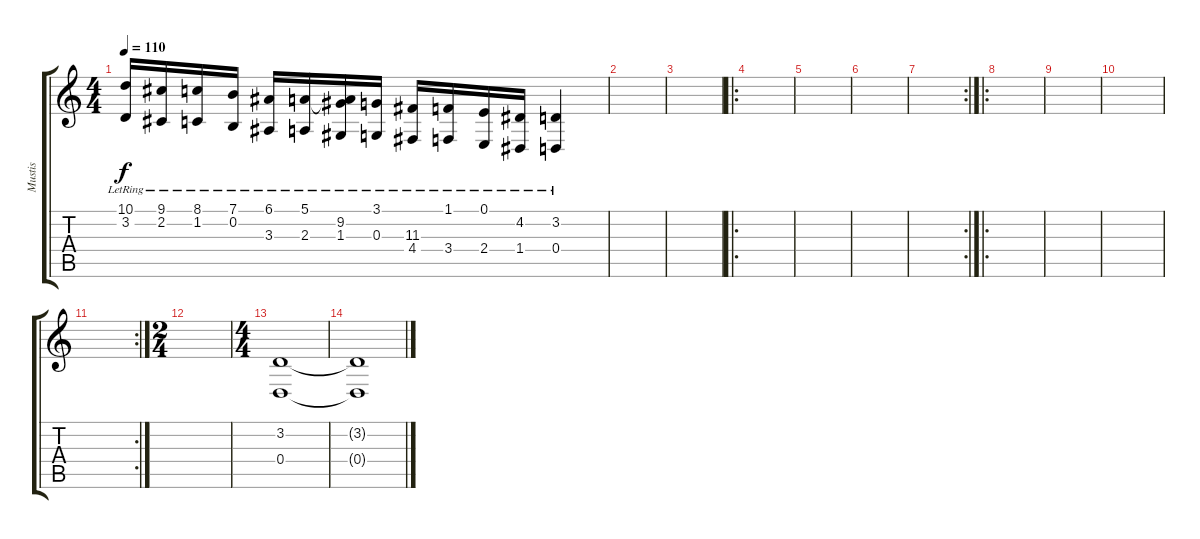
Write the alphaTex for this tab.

\track ("Mustis" "Mustis") {instrument acousticgrandpiano}
\staff {score tabs}
\tuning (E4 B3 G3 D3 A2 E2) {hide}
\ts (4 4)
\tempo 110
\clef g2
\ks c
(10.1{lr} 3.2{lr}).16{dy f} (9.1{lr} 2.2{lr}).16 (8.1{lr} 1.2{lr}).16 (7.1{lr} 0.2{lr}).16 (6.1{lr} 3.3{lr}).16 (5.1{lr} 2.3{lr}).16 (5.1{t} 9.2{lr} 1.3{lr}).16 (3.1{lr} 0.3{lr}).16 (11.3{lr} 4.4).16 (1.1{lr} 3.4{lr}).16 (0.1{lr} 2.4{lr}).16 (4.2{lr} 1.4{lr}).16 (3.2{lr} 0.4{lr}).4 |
|
|
\ro
|
|
|
\rc 2
|
\ro
|
|
|
\rc 2
|
\ts (2 4)
|
\ts (4 4)
(3.2 0.4).1 |
(3.2{t} 0.4{t}).1
